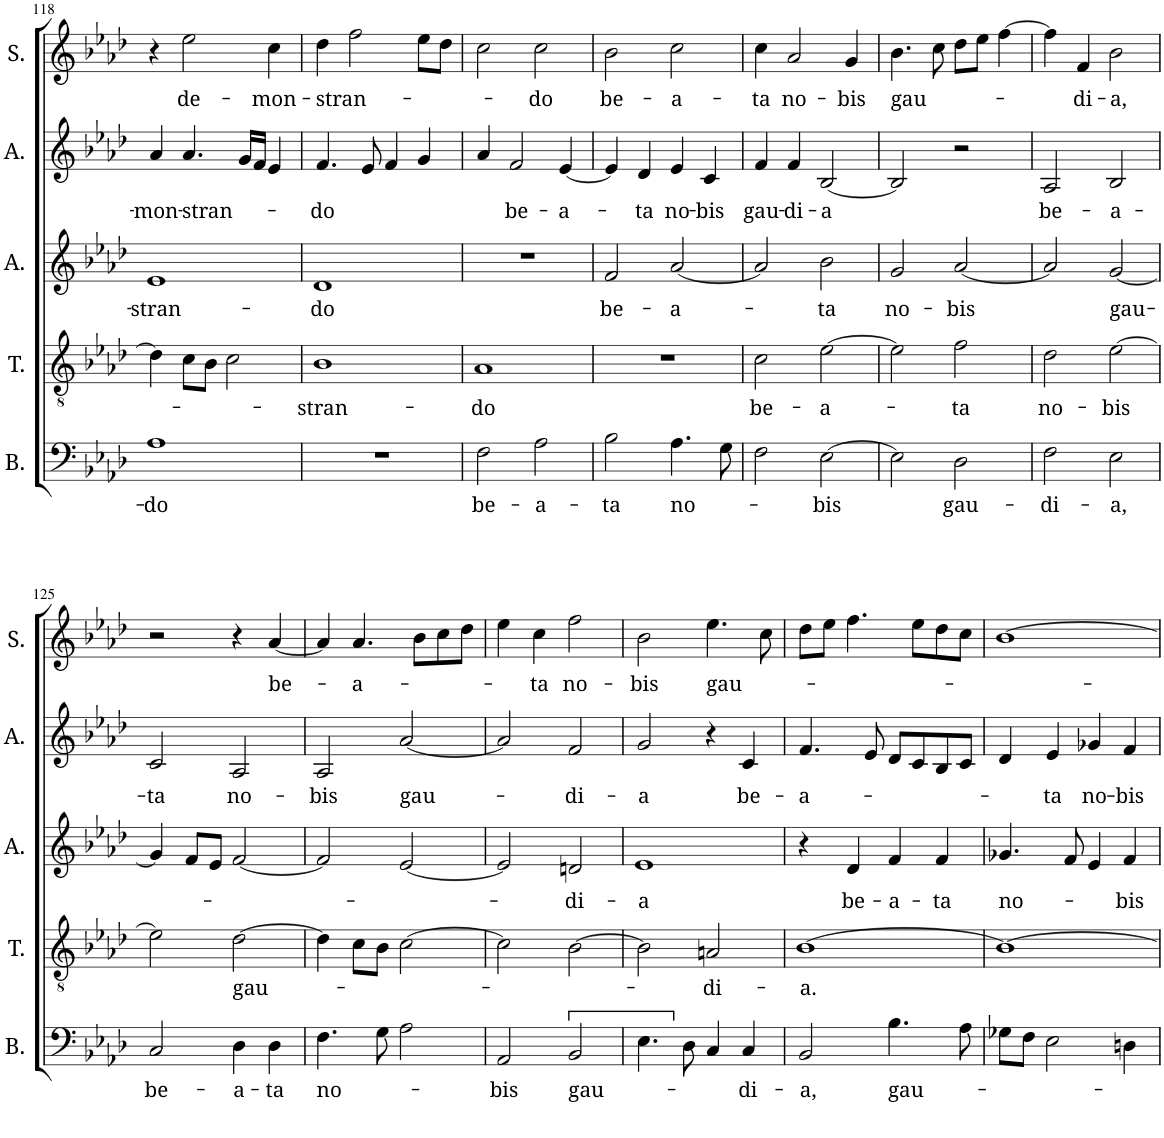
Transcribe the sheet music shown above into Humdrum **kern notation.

**kern	**text	**kern	**text	**kern	**text	**kern	**text	**kern	**text
*part5	*part5	*part4	*part4	*part3	*part3	*part2	*part2	*part1	*part1
*staff5	*staff5	*staff4	*staff4	*staff3	*staff3	*staff2	*staff2	*staff1	*staff1
*I"Bass	*	*I"Tenor	*	*I"Alto	*	*I"Alto	*	*I"Soprano	*
*I'B.	*	*I'T.	*	*I'A.	*	*I'A.	*	*I'S.	*
!!LO:PB:g=z
*clefF4	*	*clefGv2	*	*clefG2	*	*clefG2	*	*clefG2	*
*k[b-e-a-d-]	*	*k[b-e-a-d-]	*	*k[b-e-a-d-]	*	*k[b-e-a-d-]	*	*k[b-e-a-d-]	*
*M4/4	*	*M4/4	*	*M4/4	*	*M4/4	*	*M4/4	*
=118	=118	=118	=118	=118	=118	=118	=118	=118	=118
!	!LO:LY:b	!	!	!	!LO:LY:b	!	!LO:LY:b	!	!
1An	-do	4dn\]	.	1en	-stran-	4an/	-mon-	4r	.
!	!	!	!	!	!	!	!LO:LY:b	!	!LO:LY:b
.	.	8cn\L	.	.	.	4.an/	-stran-	2een\	de-
.	.	8Bn\J	.	.	.	.	.	.	.
.	.	2cn\	.	.	.	.	.	.	.
.	.	.	.	.	.	16gn/LL	.	.	.
.	.	.	.	.	.	16fn/JJ	.	.	.
!	!	!	!	!	!	!	!	!	!LO:LY:b
.	.	.	.	.	.	4en/	.	4ccn\	-mon-
=119	=119	=119	=119	=119	=119	=119	=119	=119	=119
!	!	!	!LO:LY:b	!	!LO:LY:b	!	!LO:LY:b	!	!LO:LY:b
1r	.	1Bn	-stran-	1dn	-do	4.fn/	-do	4ddn\	-stran-
.	.	.	.	.	.	.	.	2ffn\	.
.	.	.	.	.	.	8en/	.	.	.
.	.	.	.	.	.	4fn/	.	.	.
.	.	.	.	.	.	4gn/	.	8een\L	.
.	.	.	.	.	.	.	.	8ddn\J	.
=120	=120	=120	=120	=120	=120	=120	=120	=120	=120
!	!LO:LY:b	!	!LO:LY:b	!	!	!	!	!	!
2Fn\	be-	1An	-do	1r	.	4an/	.	2ccn\	.
!	!	!	!	!	!	!	!LO:LY:b	!	!
.	.	.	.	.	.	2fn/	be-	.	.
!	!LO:LY:b	!	!	!	!	!	!	!	!LO:LY:b
2An\	-a-	.	.	.	.	.	.	2ccn\	-do
!	!	!	!	!	!	!	!LO:LY:b	!	!
.	.	.	.	.	.	[4en/	-a-	.	.
=121	=121	=121	=121	=121	=121	=121	=121	=121	=121
!	!LO:LY:b	!	!	!	!LO:LY:b	!	!	!	!LO:LY:b
2Bn\	-ta	1r	.	2fn/	be-	4en/]	.	2bn\	be-
!	!	!	!	!	!	!	!LO:LY:b	!	!
.	.	.	.	.	.	4dn/	-ta	.	.
!	!LO:LY:b	!	!	!	!LO:LY:b	!	!LO:LY:b	!	!LO:LY:b
4.An\	no-	.	.	[2an/	-a-	4en/	no-	2ccn\	-a-
!	!	!	!	!	!	!	!LO:LY:b	!	!
.	.	.	.	.	.	4cn/	-bis	.	.
8Gn\	.	.	.	.	.	.	.	.	.
=122	=122	=122	=122	=122	=122	=122	=122	=122	=122
!	!	!	!LO:LY:b	!	!	!	!LO:LY:b	!	!LO:LY:b
2Fn\	.	2cn\	be-	2an/]	.	4fn/	gau-	4ccn\	-ta
!	!	!	!	!	!	!	!LO:LY:b	!	!LO:LY:b
.	.	.	.	.	.	4fn/	-di-	2an/	no-
!	!LO:LY:b	!	!LO:LY:b	!	!LO:LY:b	!	!LO:LY:b	!	!
[2En\	-bis	[2en\	-a-	2bn\	-ta	[2Bn/	-a	.	.
!	!	!	!	!	!	!	!	!	!LO:LY:b
.	.	.	.	.	.	.	.	4gn/	-bis
=123	=123	=123	=123	=123	=123	=123	=123	=123	=123
!	!	!	!	!	!LO:LY:b	!	!	!	!LO:LY:b
2En\]	.	2en\]	.	2gn/	no-	2Bn/]	.	4.bn\	gau-
.	.	.	.	.	.	.	.	8ccn\	.
!	!LO:LY:b	!	!LO:LY:b	!	!LO:LY:b	!	!	!	!
2Dn\	gau-	2fn\	-ta	[2an/	-bis	2r	.	8ddn\L	.
.	.	.	.	.	.	.	.	8een\J	.
.	.	.	.	.	.	.	.	[4ffn\	.
=124	=124	=124	=124	=124	=124	=124	=124	=124	=124
!	!LO:LY:b	!	!LO:LY:b	!	!	!	!LO:LY:b	!	!
2Fn\	-di-	2dn\	no-	2an/]	.	2An/	be-	4ffn\]	.
!	!	!	!	!	!	!	!	!	!LO:LY:b
.	.	.	.	.	.	.	.	4fn/	-di-
!	!LO:LY:b	!	!LO:LY:b	!	!LO:LY:b	!	!LO:LY:b	!	!LO:LY:b
2En\	-a,	[2en\	-bis	[2gn/	gau-	2Bn/	-a-	2bn\	-a,
!!LO:LB:g=z
=125	=125	=125	=125	=125	=125	=125	=125	=125	=125
!	!LO:LY:b	!	!	!	!	!	!LO:LY:b	!	!
2Cn/	be-	2en\]	.	4gn/]	.	2cn/	-ta	2r	.
.	.	.	.	8fn/L	.	.	.	.	.
.	.	.	.	8en/J	.	.	.	.	.
!	!LO:LY:b	!	!LO:LY:b	!	!	!	!LO:LY:b	!	!
4Dn\	-a-	[2dn\	gau-	[2fn/	.	2An/	no-	4r	.
!	!LO:LY:b	!	!	!	!	!	!	!	!LO:LY:b
4Dn\	-ta	.	.	.	.	.	.	[4an/	be-
=126	=126	=126	=126	=126	=126	=126	=126	=126	=126
!	!LO:LY:b	!	!	!	!	!	!LO:LY:b	!	!
4.Fn\	no-	4dn\]	.	2fn/]	.	2An/	-bis	4an/]	.
!	!	!	!	!	!	!	!	!	!LO:LY:b
.	.	8cn\L	.	.	.	.	.	4.an/	-a-
8Gn\	.	8Bn\J	.	.	.	.	.	.	.
!	!	!	!	!	!	!	!LO:LY:b	!	!
2An\	.	[2cn\	.	[2en/	.	[2an/	gau-	.	.
.	.	.	.	.	.	.	.	8bn\L	.
.	.	.	.	.	.	.	.	8ccn\	.
.	.	.	.	.	.	.	.	8ddn\J	.
=127	=127	=127	=127	=127	=127	=127	=127	=127	=127
!	!LO:LY:b	!	!	!	!	!	!	!	!
2AAn/	-bis	2cn\]	.	2en/]	.	2an/]	.	4een\	.
!	!	!	!	!	!	!	!	!	!LO:LY:b
.	.	.	.	.	.	.	.	4ccn\	ta
!	!LO:LY:b	!	!	!	!LO:LY:b	!	!LO:LY:b	!	!LO:LY:b
2BBn/	gau-	[2Bn\	.	2dn/	-di-	2fn/	-di-	2ffn\	no-
=128	=128	=128	=128	=128	=128	=128	=128	=128	=128
!	!	!	!	!	!LO:LY:b	!	!LO:LY:b	!	!LO:LY:b
4.En\	.	2Bn\]	.	1en	-a	2gn/	-a	2bn\	-bis
8Dn\	.	.	.	.	.	.	.	.	.
!	!	!	!LO:LY:b	!	!	!	!	!	!LO:LY:b
4Cn/	.	2An/	-di-	.	.	4r	.	4.een\	gau-
!	!LO:LY:b	!	!	!	!	!	!LO:LY:b	!	!
4Cn/	-di-	.	.	.	.	4cn/	be-	.	.
.	.	.	.	.	.	.	.	8ccn\	.
=129	=129	=129	=129	=129	=129	=129	=129	=129	=129
!	!LO:LY:b	!	!LO:LY:b	!	!	!	!LO:LY:b	!	!
2BBn/	-a,	[1Bn	-a.	4r	.	4.fn/	-a-	8ddn\L	.
.	.	.	.	.	.	.	.	8een\J	.
!	!	!	!	!	!LO:LY:b	!	!	!	!
.	.	.	.	4dn/	be-	.	.	4.ffn\	.
.	.	.	.	.	.	8en/	.	.	.
!	!LO:LY:b	!	!	!	!LO:LY:b	!	!	!	!
4.Bn\	gau-	.	.	4fn/	-a-	8dn/L	.	.	.
.	.	.	.	.	.	8cn/	.	8een\L	.
!	!	!	!	!	!LO:LY:b	!	!	!	!
.	.	.	.	4fn/	-ta	8Bn/	.	8ddn\	.
8An\	.	.	.	.	.	8cn/J	.	8ccn\J	.
=130	=130	=130	=130	=130	=130	=130	=130	=130	=130
!	!	!	!	!	!LO:LY:b	!	!	!	!
8Gn\L	.	1Bn_	.	4.gn/	no-	4dn/	.	[1bn	.
8Fn\J	.	.	.	.	.	.	.	.	.
!	!	!	!	!	!	!	!LO:LY:b	!	!
2En\	.	.	.	.	.	4en/	-ta	.	.
.	.	.	.	8fn/	.	.	.	.	.
!	!	!	!	!	!	!	!LO:LY:b	!	!
.	.	.	.	4en/	.	4gn/	no-	.	.
!	!	!	!	!	!LO:LY:b	!	!LO:LY:b	!	!
4Dn\	.	.	.	4fn/	bis	4fn/	-bis	.	.
=	=	=	=	=	=	=	=	=	=
*-	*-	*-	*-	*-	*-	*-	*-	*-	*-
